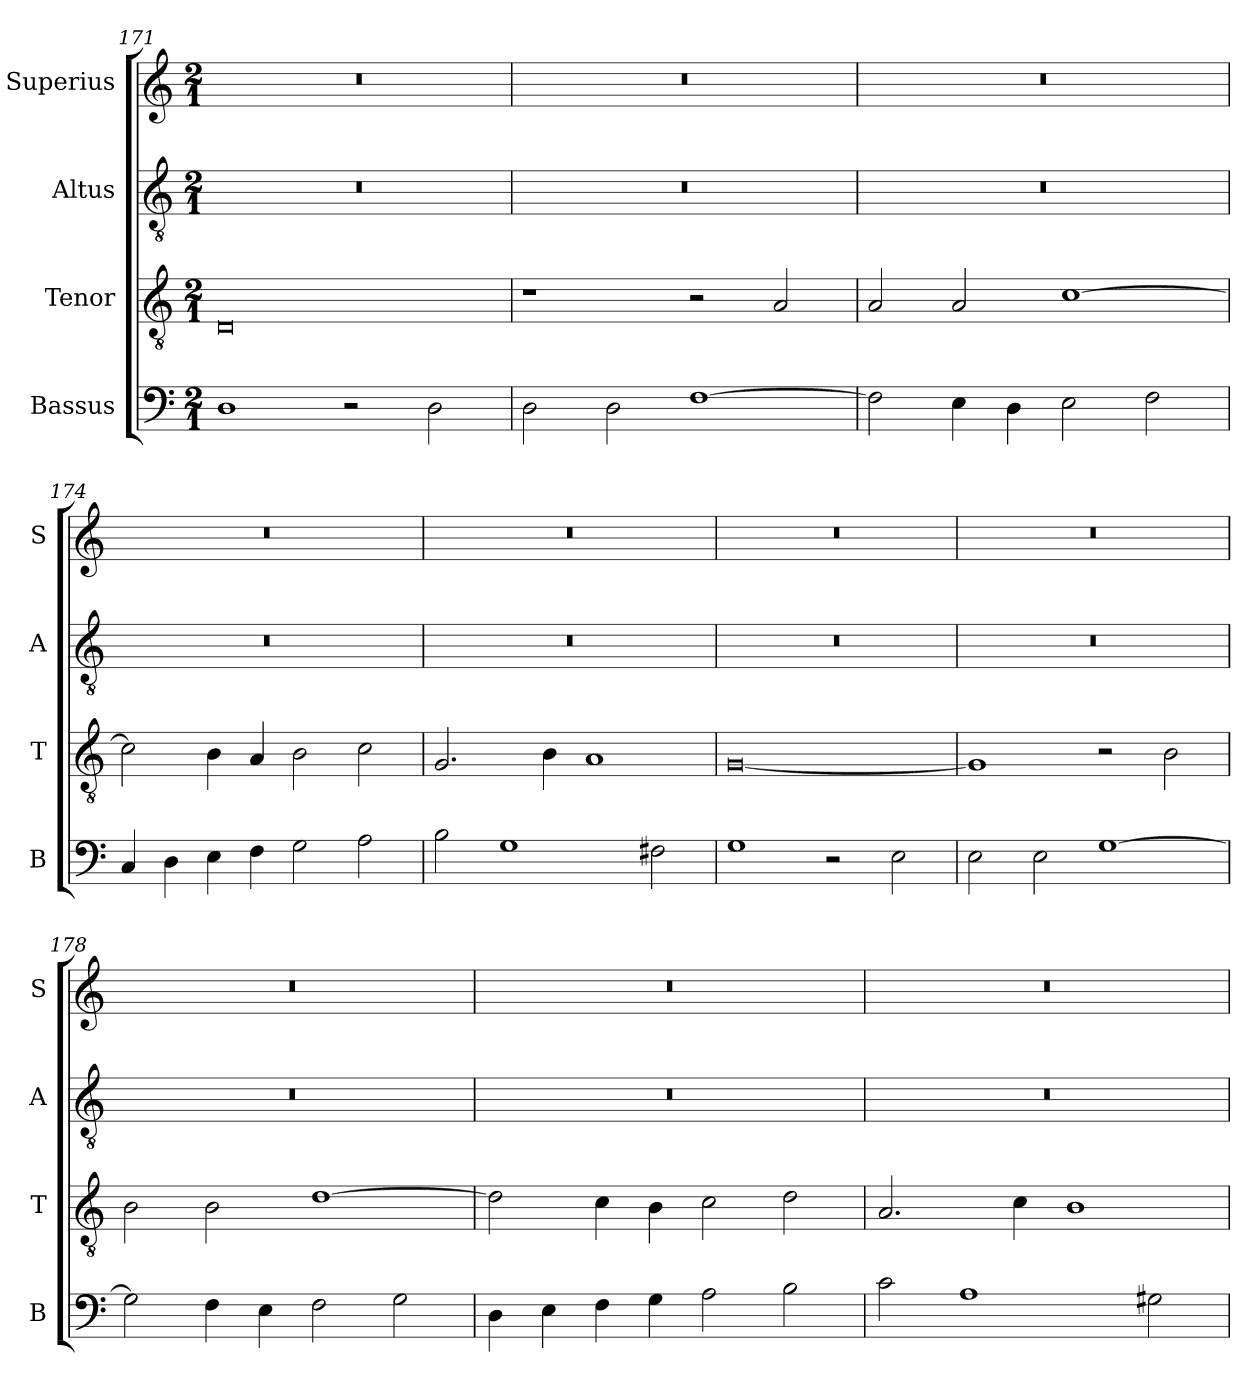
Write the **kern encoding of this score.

**kern	**kern	**kern	**kern
*part4	*part3	*part2	*part1
*staff4	*staff3	*staff2	*staff1
*I"Bassus	*I"Tenor	*I"Altus	*I"Superius
*I'B	*I'T	*I'A	*I'S
*clefF4	*clefGv2	*clefGv2	*clefG2
*k[]	*k[]	*k[]	*k[]
*M2/1	*M2/1	*M2/1	*M2/1
=171	=171	=171	=171
1D	0D	0r	0r
2r	.	.	.
2D\	.	.	.
=172	=172	=172	=172
2D\	1r	0r	0r
2D\	.	.	.
[1F	2r	.	.
.	2A/	.	.
=173	=173	=173	=173
2F\]	2A/	0r	0r
4E\	2A/	.	.
4D\	.	.	.
2E\	[1c	.	.
2F\	.	.	.
=174	=174	=174	=174
4C/	2c\]	0r	0r
4D\	.	.	.
4E\	4B\	.	.
4F\	4A/	.	.
2G\	2B\	.	.
2A\	2c\	.	.
=175	=175	=175	=175
2B\	2.G/	0r	0r
1G	.	.	.
.	4B\	.	.
.	1A	.	.
2F#X\	.	.	.
=176	=176	=176	=176
1G	[0G	0r	0r
2r	.	.	.
2E\	.	.	.
=177	=177	=177	=177
2E\	1G]	0r	0r
2E\	.	.	.
[1G	2r	.	.
.	2B\	.	.
=178	=178	=178	=178
2G\]	2B\	0r	0r
4F\	2B\	.	.
4E\	.	.	.
2F\	[1d	.	.
2G\	.	.	.
=179	=179	=179	=179
4D\	2d\]	0r	0r
4E\	.	.	.
4F\	4c\	.	.
4G\	4B\	.	.
2A\	2c\	.	.
2B\	2d\	.	.
=180	=180	=180	=180
2c\	2.A/	0r	0r
1A	.	.	.
.	4c\	.	.
.	1B	.	.
2G#X\	.	.	.
=	=	=	=
*-	*-	*-	*-
